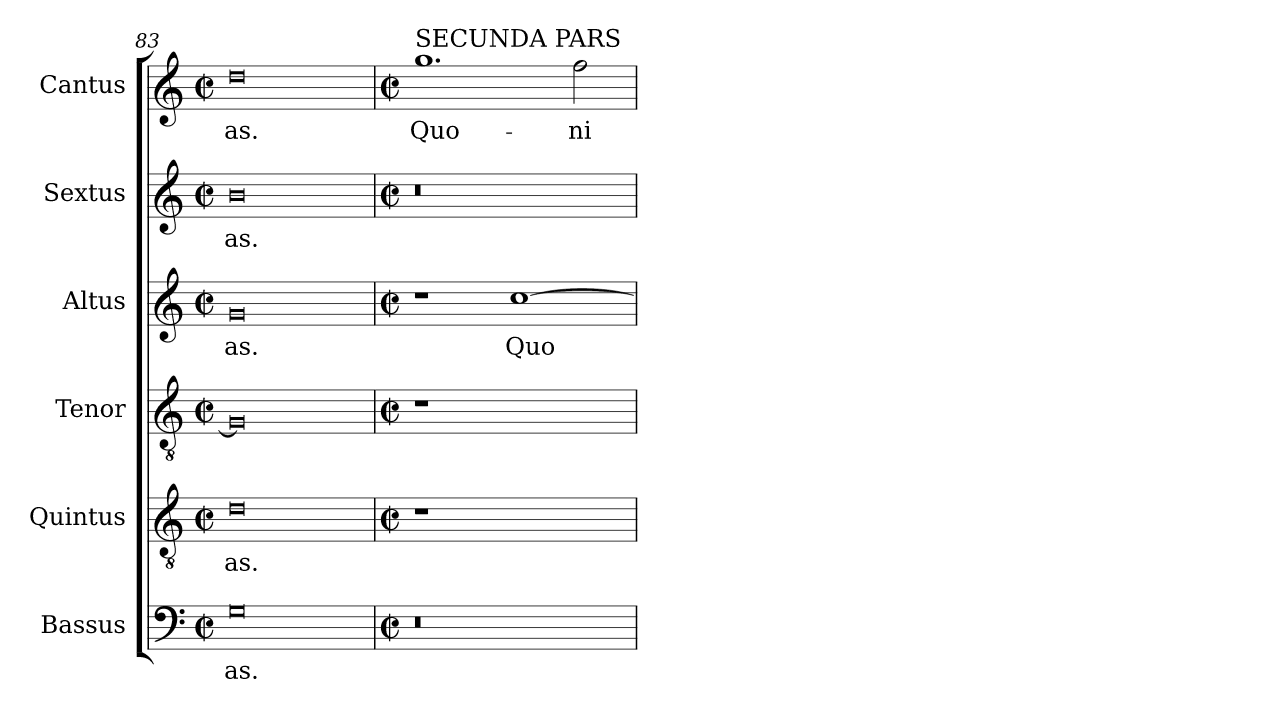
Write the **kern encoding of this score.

**kern	**text	**kern	**text	**kern	**text	**kern	**text	**kern	**text	**kern	**text
*part6	*part6	*part5	*part5	*part4	*part4	*part3	*part3	*part2	*part2	*part1	*part1
*staff6	*staff6	*staff5	*staff5	*staff4	*staff4	*staff3	*staff3	*staff2	*staff2	*staff1	*staff1
*I"Bassus	*	*I"Quintus	*	*I"Tenor	*	*I"Altus	*	*I"Sextus	*	*I"Cantus	*
*clefF4	*	*clefGv2	*	*clefGv2	*	*clefG2	*	*clefG2	*	*clefG2	*
*k[]	*	*k[]	*	*k[]	*	*k[]	*	*k[]	*	*k[]	*
*C:	*	*C:	*	*C:	*	*C:	*	*C:	*	*C:	*
*M2/2	*	*M2/2	*	*M2/2	*	*M2/2	*	*M2/2	*	*M2/2	*
*met(c|)	*	*met(c|)	*	*met(c|)	*	*met(c|)	*	*met(c|)	*	*met(c|)	*
=83	=83	=83	=83	=83	=83	=83	=83	=83	=83	=83	=83
!	!LO:LY:b:cj	!	!LO:LY:b:cj	!	!LO:LY:b:cj	!	!LO:LY:b:cj	!	!LO:LY:b:cj	!	!LO:LY:b:cj
0G	as.	0d	as.	0G]	.	0g	-as.	0b	as.	0dd	as.
!!LO:LB:g=z
=84!	=84!	=84!	=84!	=84!	=84!	=84!	=84!	=84!	=84!	=84!	=84!
*M2/2	*	*M2/2	*	*M2/2	*	*M2/2	*	*M2/2	*	*M2/2	*
*met(c|)	*	*met(c|)	*	*met(c|)	*	*met(c|)	*	*met(c|)	*	*met(c|)	*
!	!	!	!	!	!	!	!	!	!	!LO:TX:a:t=SECUNDA PARS	!
!	!	!	!	!	!	!	!	!	!	!	!LO:LY:b:cj
0r	.	1r	.	1r	.	1r	.	0r	.	1.gg	Quo-
!	!	!	!	!	!	!	!LO:LY:b:cj	!	!	!	!
.	.	1ryy	.	1ryy	.	[>1cc	Quo	.	.	.	.
!	!	!	!	!	!	!	!	!	!	!	!LO:LY:b:cj
.	.	.	.	.	.	.	.	.	.	2ff\	-ni-
=	=	=	=	=	=	=	=	=	=	=	=
*-	*-	*-	*-	*-	*-	*-	*-	*-	*-	*-	*-
